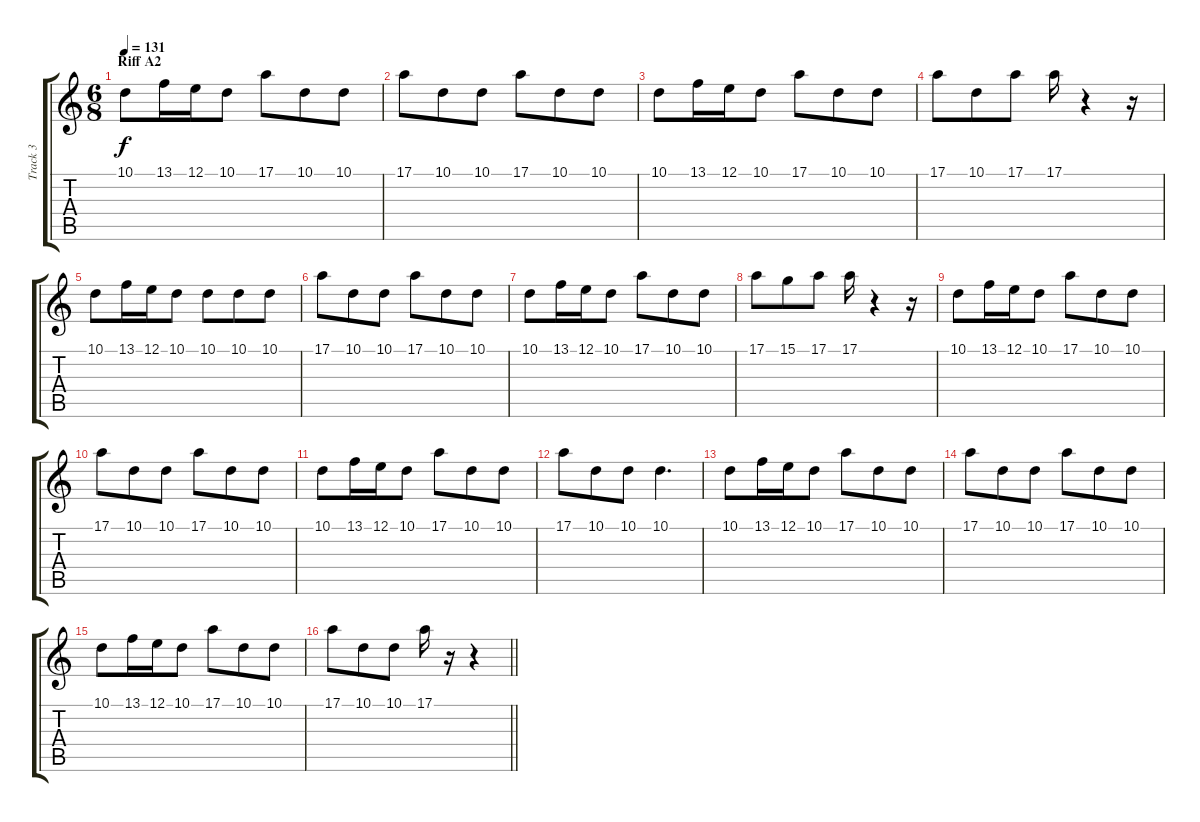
\track ("Track 3" "Track 3") {instrument flute}
\staff {score tabs}
\tuning (E4 B3 G3 D3 A2 E2) {hide}
\ts (6 8)
\section ("" "Riff A2")
\tempo 131
\clef g2
\ks c
10.1.8{dy f} 13.1.16 12.1.16 10.1.8 17.1.8 10.1.8 10.1.8 |
17.1.8 10.1.8 10.1.8 17.1.8 10.1.8 10.1.8 |
10.1.8 13.1.16 12.1.16 10.1.8 17.1.8 10.1.8 10.1.8 |
17.1.8 10.1.8 17.1.8 17.1.16 r.4 r.16 |
10.1.8 13.1.16 12.1.16 10.1.8 10.1.8 10.1.8 10.1.8 |
17.1.8 10.1.8 10.1.8 17.1.8 10.1.8 10.1.8 |
10.1.8 13.1.16 12.1.16 10.1.8 17.1.8 10.1.8 10.1.8 |
17.1.8 15.1.8 17.1.8 17.1.16 r.4 r.16 |
10.1.8 13.1.16 12.1.16 10.1.8 17.1.8 10.1.8 10.1.8 |
17.1.8 10.1.8 10.1.8 17.1.8 10.1.8 10.1.8 |
10.1.8 13.1.16 12.1.16 10.1.8 17.1.8 10.1.8 10.1.8 |
17.1.8 10.1.8 10.1.8 10.1.4{d} |
10.1.8 13.1.16 12.1.16 10.1.8 17.1.8 10.1.8 10.1.8 |
17.1.8 10.1.8 10.1.8 17.1.8 10.1.8 10.1.8 |
10.1.8 13.1.16 12.1.16 10.1.8 17.1.8 10.1.8 10.1.8 |
\barLineRight lightlight
17.1.8 10.1.8 10.1.8 17.1.16 r.16 r.4
